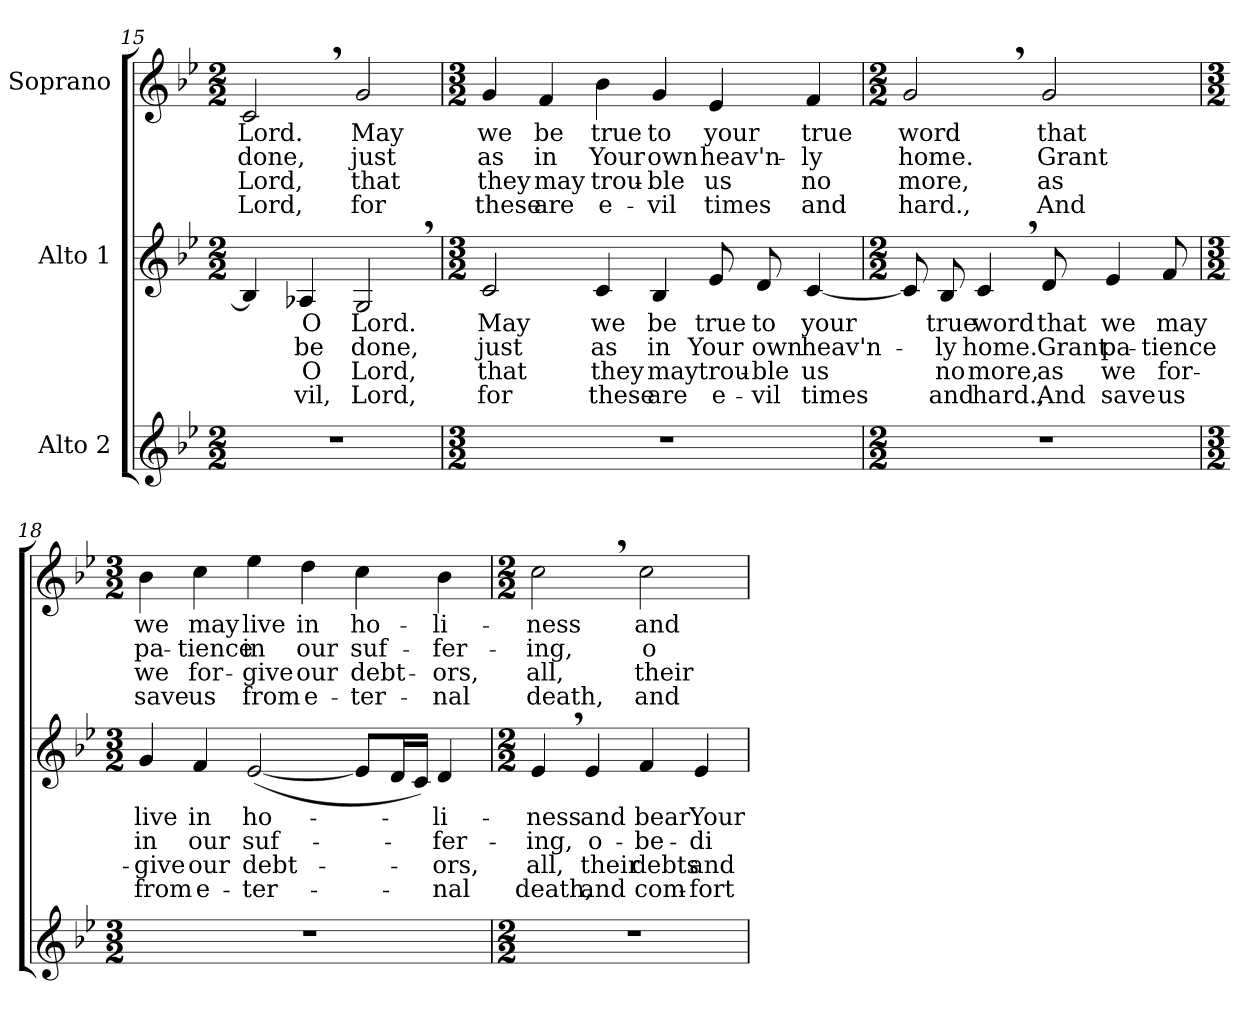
**kern	**kern	**text	**text	**text	**text	**kern	**text	**text	**text	**text
*part3	*part2	*part2	*part2	*part2	*part2	*part1	*part1	*part1	*part1	*part1
*staff3	*staff2	*staff2	*staff2	*staff2	*staff2	*staff1	*staff1	*staff1	*staff1	*staff1
*I"Alto 2	*I"Alto 1	*	*	*	*	*I"Soprano	*	*	*	*
*clefG2	*clefG2	*	*	*	*	*clefG2	*	*	*	*
*k[b-e-]	*k[b-e-]	*	*	*	*	*k[b-e-]	*	*	*	*
*B-:	*B-:	*	*	*	*	*B-:	*	*	*	*
*M2/2	*M2/2	*	*	*	*	*M2/2	*	*	*	*
=15	=15	=15	=15	=15	=15	=15	=15	=15	=15	=15
!	!	!	!	!	!	!	!LO:LY:b	!LO:LY:b	!LO:LY:b	!LO:LY:b
1r	4B-/]	.	.	.	.	2c,>/	Lord.	done,	Lord,	Lord,
!	!	!LO:LY:b	!LO:LY:b	!LO:LY:b	!LO:LY:b	!	!	!	!	!
.	4A-X/	O	be	O	-vil,	.	.	.	.	.
!	!	!LO:LY:b	!LO:LY:b	!LO:LY:b	!LO:LY:b	!	!	!	!	!
!	!	!	!	!	!	!	!LO:LY:b	!LO:LY:b	!LO:LY:b	!LO:LY:b
.	2G,>/	Lord.	done,	Lord,	Lord,	2g/	May	just	that	for
!!LO:LB:g=z
=16	=16	=16	=16	=16	=16	=16	=16	=16	=16	=16
*M3/2	*M3/2	*	*	*	*	*M3/2	*	*	*	*
!	!	!LO:LY:b	!LO:LY:b	!LO:LY:b	!LO:LY:b	!	!	!	!	!
!	!	!	!	!	!	!	!LO:LY:b	!LO:LY:b	!LO:LY:b	!LO:LY:b
1.r	2c/	May	just	that	for	4g/	we	as	they	these
!	!	!	!	!	!	!	!LO:LY:b	!LO:LY:b	!LO:LY:b	!LO:LY:b
.	.	.	.	.	.	4f/	be	in	may	are
!	!	!LO:LY:b	!LO:LY:b	!LO:LY:b	!LO:LY:b	!	!	!	!	!
!	!	!	!	!	!	!	!LO:LY:b	!LO:LY:b	!LO:LY:b	!LO:LY:b
.	4c/	we	as	they	these	4b-\	true	Your	trou-	e-
!	!	!LO:LY:b	!LO:LY:b	!LO:LY:b	!LO:LY:b	!	!	!	!	!
!	!	!	!	!	!	!	!LO:LY:b	!LO:LY:b	!LO:LY:b	!LO:LY:b
.	4B-/	be	in	may	are	4g/	to	own	-ble	-vil
!	!	!LO:LY:b	!LO:LY:b	!LO:LY:b	!LO:LY:b	!	!	!	!	!
!	!	!	!	!	!	!	!LO:LY:b	!LO:LY:b	!LO:LY:b	!LO:LY:b
.	8e-/	true	Your	trou-	e-	4e-/	your	heav'n-	us	times
!	!	!LO:LY:b	!LO:LY:b	!LO:LY:b	!LO:LY:b	!	!	!	!	!
.	8d/	to	own	-ble	-vil	.	.	.	.	.
!	!	!LO:LY:b	!LO:LY:b	!LO:LY:b	!LO:LY:b	!	!	!	!	!
!	!	!	!	!	!	!	!LO:LY:b	!LO:LY:b	!LO:LY:b	!LO:LY:b
.	[4c/	your	heav'n-	us	times	4f/	true	-ly	no	and
=17	=17	=17	=17	=17	=17	=17	=17	=17	=17	=17
*M2/2	*M2/2	*	*	*	*	*M2/2	*	*	*	*
!	!	!	!	!	!	!	!LO:LY:b	!LO:LY:b	!LO:LY:b	!LO:LY:b
1r	8c/]	.	.	.	.	2g,>/	word	home.	more,	hard.,
!	!	!LO:LY:b	!LO:LY:b	!LO:LY:b	!LO:LY:b	!	!	!	!	!
.	8B-/	true	-ly	no	and	.	.	.	.	.
!	!	!LO:LY:b	!LO:LY:b	!LO:LY:b	!LO:LY:b	!	!	!	!	!
.	4c,>/	word	home.	more,	hard.,	.	.	.	.	.
!	!	!LO:LY:b	!LO:LY:b	!LO:LY:b	!LO:LY:b	!	!	!	!	!
!	!	!	!	!	!	!	!LO:LY:b	!LO:LY:b	!LO:LY:b	!LO:LY:b
.	8d/	that	Grant	as	And	2g/	that	Grant	as	And
!	!	!LO:LY:b	!LO:LY:b	!LO:LY:b	!LO:LY:b	!	!	!	!	!
.	4e-/	we	pa-	we	save	.	.	.	.	.
!	!	!LO:LY:b	!LO:LY:b	!LO:LY:b	!LO:LY:b	!	!	!	!	!
.	8f/	may	-tience	for-	us	.	.	.	.	.
!!LO:LB:g=z
=18	=18	=18	=18	=18	=18	=18	=18	=18	=18	=18
*M3/2	*M3/2	*	*	*	*	*M3/2	*	*	*	*
!	!	!LO:LY:b	!LO:LY:b	!LO:LY:b	!LO:LY:b	!	!	!	!	!
!	!	!	!	!	!	!	!LO:LY:b	!LO:LY:b	!LO:LY:b	!LO:LY:b
1.r	4g/	live	in	-give	from	4b-\	we	pa-	we	save
!	!	!LO:LY:b	!LO:LY:b	!LO:LY:b	!LO:LY:b	!	!	!	!	!
!	!	!	!	!	!	!	!LO:LY:b	!LO:LY:b	!LO:LY:b	!LO:LY:b
.	4f/	in	our	our	e-	4cc\	may	-tience	for-	us
!	!	!LO:LY:b	!LO:LY:b	!LO:LY:b	!LO:LY:b	!	!	!	!	!
!	!	!	!	!	!	!	!LO:LY:b	!LO:LY:b	!LO:LY:b	!LO:LY:b
.	(<[2e-/	ho-	suf-	debt-	-ter-	4ee-\	live	in	-give	from
!	!	!	!	!	!	!	!LO:LY:b	!LO:LY:b	!LO:LY:b	!LO:LY:b
.	.	.	.	.	.	4dd\	in	our	our	e-
!	!	!	!	!	!	!	!LO:LY:b	!LO:LY:b	!LO:LY:b	!LO:LY:b
.	8e-/L]	.	.	.	.	4cc\	ho-	suf-	debt-	-ter-
.	16d/L	.	.	.	.	.	.	.	.	.
.	16c/JJ)	.	.	.	.	.	.	.	.	.
!	!	!LO:LY:b	!LO:LY:b	!LO:LY:b	!LO:LY:b	!	!	!	!	!
!	!	!	!	!	!	!	!LO:LY:b	!LO:LY:b	!LO:LY:b	!LO:LY:b
.	4d/	-li-	-fer-	-ors,	-nal	4b-\	-li-	-fer-	-ors,	-nal
=19	=19	=19	=19	=19	=19	=19	=19	=19	=19	=19
*M2/2	*M2/2	*	*	*	*	*M2/2	*	*	*	*
!	!	!LO:LY:b	!LO:LY:b	!LO:LY:b	!LO:LY:b	!	!	!	!	!
!	!	!	!	!	!	!	!LO:LY:b	!LO:LY:b	!LO:LY:b	!LO:LY:b
1r	4e-,>/	-ness	-ing,	all,	death,	2cc,>\	-ness	-ing,	all,	death,
!	!	!LO:LY:b	!LO:LY:b	!LO:LY:b	!LO:LY:b	!	!	!	!	!
.	4e-/	and	o-	their	and	.	.	.	.	.
!	!	!LO:LY:b	!LO:LY:b	!LO:LY:b	!LO:LY:b	!	!	!	!	!
!	!	!	!	!	!	!	!LO:LY:b	!LO:LY:b	!LO:LY:b	!LO:LY:b
.	4f/	bear	-be-	debts	com-	2cc\	and	o-	their	and
!	!	!LO:LY:b	!LO:LY:b	!LO:LY:b	!LO:LY:b	!	!	!	!	!
.	4e-/	Your	-di-	and	-fort	.	.	.	.	.
=	=	=	=	=	=	=	=	=	=	=
*-	*-	*-	*-	*-	*-	*-	*-	*-	*-	*-
